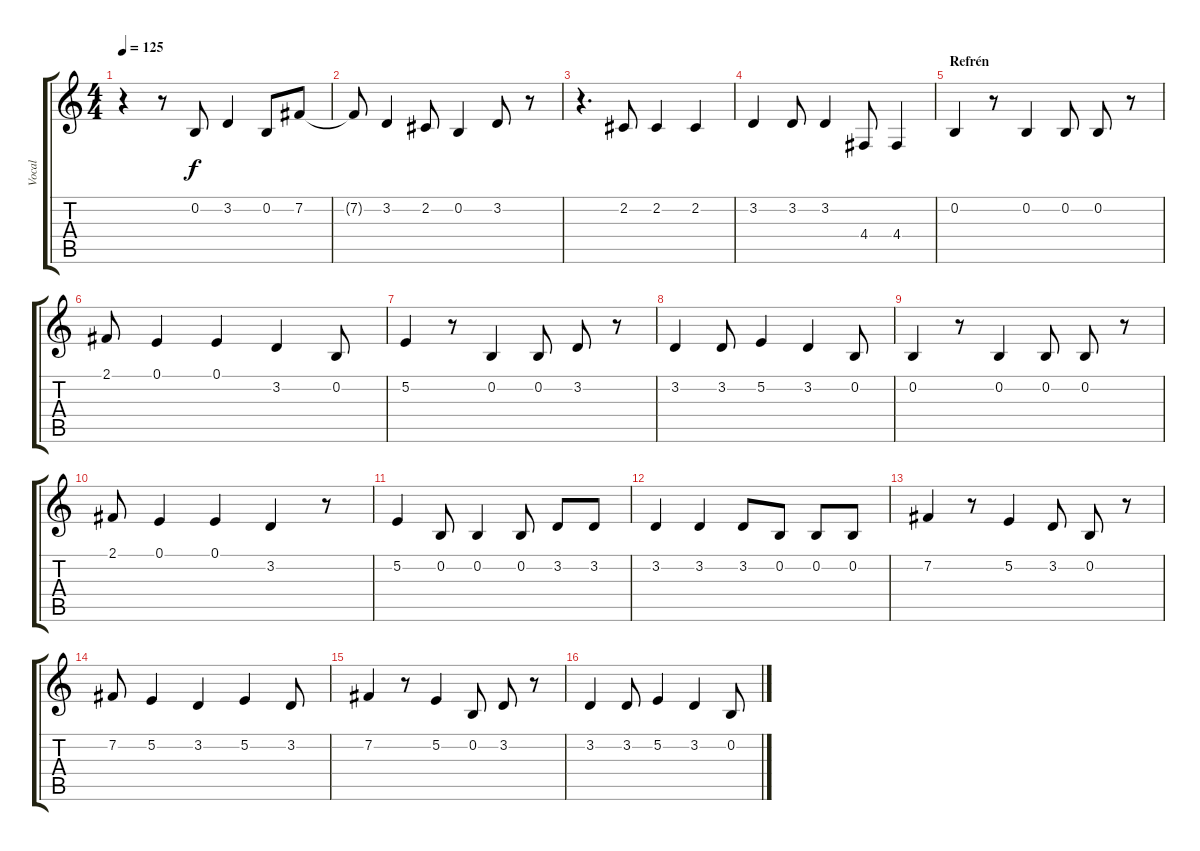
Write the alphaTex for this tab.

\track ("Vocal" "Vocal") {instrument lead2sawtooth}
\staff {score tabs}
\tuning (E4 B3 G3 D3 A2 E2) {hide}
\ts (4 4)
\tempo 125
\clef g2
\ks c
r.4{dy f} r.8 0.2.8 3.2.4 0.2.8 7.2.8 |
7.2{t}.8 3.2.4 2.2.8 0.2.4 3.2.8 r.8 |
r.4{d} 2.2.8 2.2.4 2.2.4 |
3.2.4 3.2.8 3.2.4 4.4.8 4.4.4 |
\section ("" "Refrén")
0.2.4 r.8 0.2.4 0.2.8 0.2.8 r.8 |
2.1.8 0.1.4 0.1.4 3.2.4 0.2.8 |
5.2.4 r.8 0.2.4 0.2.8 3.2.8 r.8 |
3.2.4 3.2.8 5.2.4 3.2.4 0.2.8 |
0.2.4 r.8 0.2.4 0.2.8 0.2.8 r.8 |
2.1.8 0.1.4 0.1.4 3.2.4 r.8 |
5.2.4 0.2.8 0.2.4 0.2.8 3.2.8 3.2.8 |
3.2.4 3.2.4 3.2.8 0.2.8 0.2.8 0.2.8 |
7.2.4 r.8 5.2.4 3.2.8 0.2.8 r.8 |
7.2.8 5.2.4 3.2.4 5.2.4 3.2.8 |
7.2.4 r.8 5.2.4 0.2.8 3.2.8 r.8 |
3.2.4 3.2.8 5.2.4 3.2.4 0.2.8
